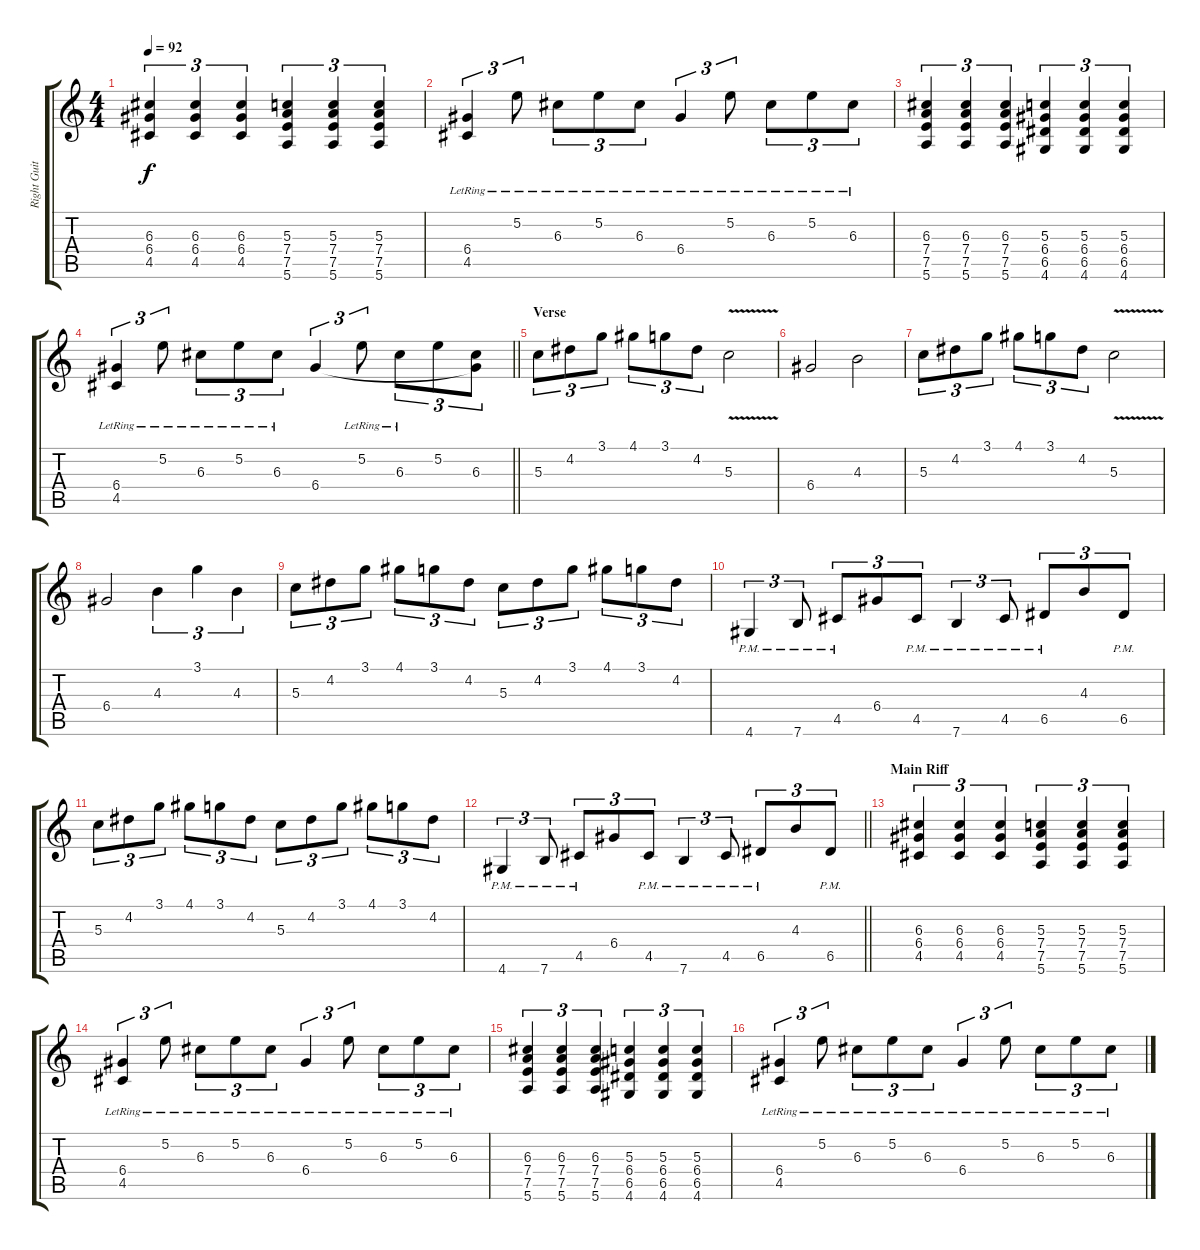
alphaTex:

\track ("Right Guitar" "Right Guit") {instrument distortionguitar}
\staff {score tabs}
\tuning (E4 B3 G3 D3 A2 E2) {hide}
\ts (4 4)
\tempo 92
\clef g2
\ks c
(6.3 6.4 4.5).4{tu (3 2) dy f} (6.3 6.4 4.5).4{tu (3 2)} (6.3 6.4 4.5).4{tu (3 2)} (5.3 7.4 7.5 5.6).4{tu (3 2)} (5.3 7.4 7.5 5.6).4{tu (3 2)} (5.3 7.4 7.5 5.6).4{tu (3 2)} |
(6.4{lr} 4.5).4{tu (3 2)} 5.2{lr}.8{tu (3 2)} 6.3{lr}.8{tu (3 2)} 5.2{lr}.8{tu (3 2)} 6.3{lr}.8{tu (3 2)} 6.4{lr}.4{tu (3 2)} 5.2{lr}.8{tu (3 2)} 6.3{lr}.8{tu (3 2)} 5.2{lr}.8{tu (3 2)} 6.3{lr}.8{tu (3 2)} |
(6.3 7.4 7.5 5.6).4{tu (3 2)} (6.3 7.4 7.5 5.6).4{tu (3 2)} (6.3 7.4 7.5 5.6).4{tu (3 2)} (5.3 6.4 6.5 4.6).4{tu (3 2)} (5.3 6.4 6.5 4.6).4{tu (3 2)} (5.3 6.4 6.5 4.6).4{tu (3 2)} |
\barLineRight lightlight
(6.4{lr} 4.5).4{tu (3 2)} 5.2{lr}.8{tu (3 2)} 6.3{lr}.8{tu (3 2)} 5.2{lr}.8{tu (3 2)} 6.3{lr}.8{tu (3 2)} 6.4.4{tu (3 2)} 5.2{lr}.8{tu (3 2)} 6.3{lr}.8{tu (3 2)} 5.2.8{tu (3 2)} (6.3 6.4{t}).8{tu (3 2)} |
\section ("" "Verse")
5.3.8{tu (3 2)} 4.2.8{tu (3 2)} 3.1.8{tu (3 2)} 4.1.8{tu (3 2)} 3.1.8{tu (3 2)} 4.2.8{tu (3 2)} 5.3{v}.2 |
6.4.2 4.3.2 |
5.3.8{tu (3 2)} 4.2.8{tu (3 2)} 3.1.8{tu (3 2)} 4.1.8{tu (3 2)} 3.1.8{tu (3 2)} 4.2.8{tu (3 2)} 5.3{v}.2 |
6.4.2 4.3.4{tu (3 2)} 3.1.4{tu (3 2)} 4.3.4{tu (3 2)} |
5.3.8{tu (3 2)} 4.2.8{tu (3 2)} 3.1.8{tu (3 2)} 4.1.8{tu (3 2)} 3.1.8{tu (3 2)} 4.2.8{tu (3 2)} 5.3.8{tu (3 2)} 4.2.8{tu (3 2)} 3.1.8{tu (3 2)} 4.1.8{tu (3 2)} 3.1.8{tu (3 2)} 4.2.8{tu (3 2)} |
4.6{pm}.4{tu (3 2)} 7.6{pm}.8{tu (3 2)} 4.5{pm}.8{tu (3 2)} 6.4.8{tu (3 2)} 4.5{pm}.8{tu (3 2)} 7.6{pm}.4{tu (3 2)} 4.5{pm}.8{tu (3 2)} 6.5{pm}.8{tu (3 2)} 4.3.8{tu (3 2)} 6.5{pm}.8{tu (3 2)} |
5.3.8{tu (3 2)} 4.2.8{tu (3 2)} 3.1.8{tu (3 2)} 4.1.8{tu (3 2)} 3.1.8{tu (3 2)} 4.2.8{tu (3 2)} 5.3.8{tu (3 2)} 4.2.8{tu (3 2)} 3.1.8{tu (3 2)} 4.1.8{tu (3 2)} 3.1.8{tu (3 2)} 4.2.8{tu (3 2)} |
\barLineRight lightlight
4.6{pm}.4{tu (3 2)} 7.6{pm}.8{tu (3 2)} 4.5{pm}.8{tu (3 2)} 6.4.8{tu (3 2)} 4.5{pm}.8{tu (3 2)} 7.6{pm}.4{tu (3 2)} 4.5{pm}.8{tu (3 2)} 6.5{pm}.8{tu (3 2)} 4.3.8{tu (3 2)} 6.5{pm}.8{tu (3 2)} |
\section ("" "Main Riff")
(6.3 6.4 4.5).4{tu (3 2)} (6.3 6.4 4.5).4{tu (3 2)} (6.3 6.4 4.5).4{tu (3 2)} (5.3 7.4 7.5 5.6).4{tu (3 2)} (5.3 7.4 7.5 5.6).4{tu (3 2)} (5.3 7.4 7.5 5.6).4{tu (3 2)} |
(6.4{lr} 4.5).4{tu (3 2)} 5.2{lr}.8{tu (3 2)} 6.3{lr}.8{tu (3 2)} 5.2{lr}.8{tu (3 2)} 6.3{lr}.8{tu (3 2)} 6.4{lr}.4{tu (3 2)} 5.2{lr}.8{tu (3 2)} 6.3{lr}.8{tu (3 2)} 5.2{lr}.8{tu (3 2)} 6.3{lr}.8{tu (3 2)} |
(6.3 7.4 7.5 5.6).4{tu (3 2)} (6.3 7.4 7.5 5.6).4{tu (3 2)} (6.3 7.4 7.5 5.6).4{tu (3 2)} (5.3 6.4 6.5 4.6).4{tu (3 2)} (5.3 6.4 6.5 4.6).4{tu (3 2)} (5.3 6.4 6.5 4.6).4{tu (3 2)} |
(6.4{lr} 4.5).4{tu (3 2)} 5.2{lr}.8{tu (3 2)} 6.3{lr}.8{tu (3 2)} 5.2{lr}.8{tu (3 2)} 6.3{lr}.8{tu (3 2)} 6.4{lr}.4{tu (3 2)} 5.2{lr}.8{tu (3 2)} 6.3{lr}.8{tu (3 2)} 5.2{lr}.8{tu (3 2)} 6.3{lr}.8{tu (3 2)}
